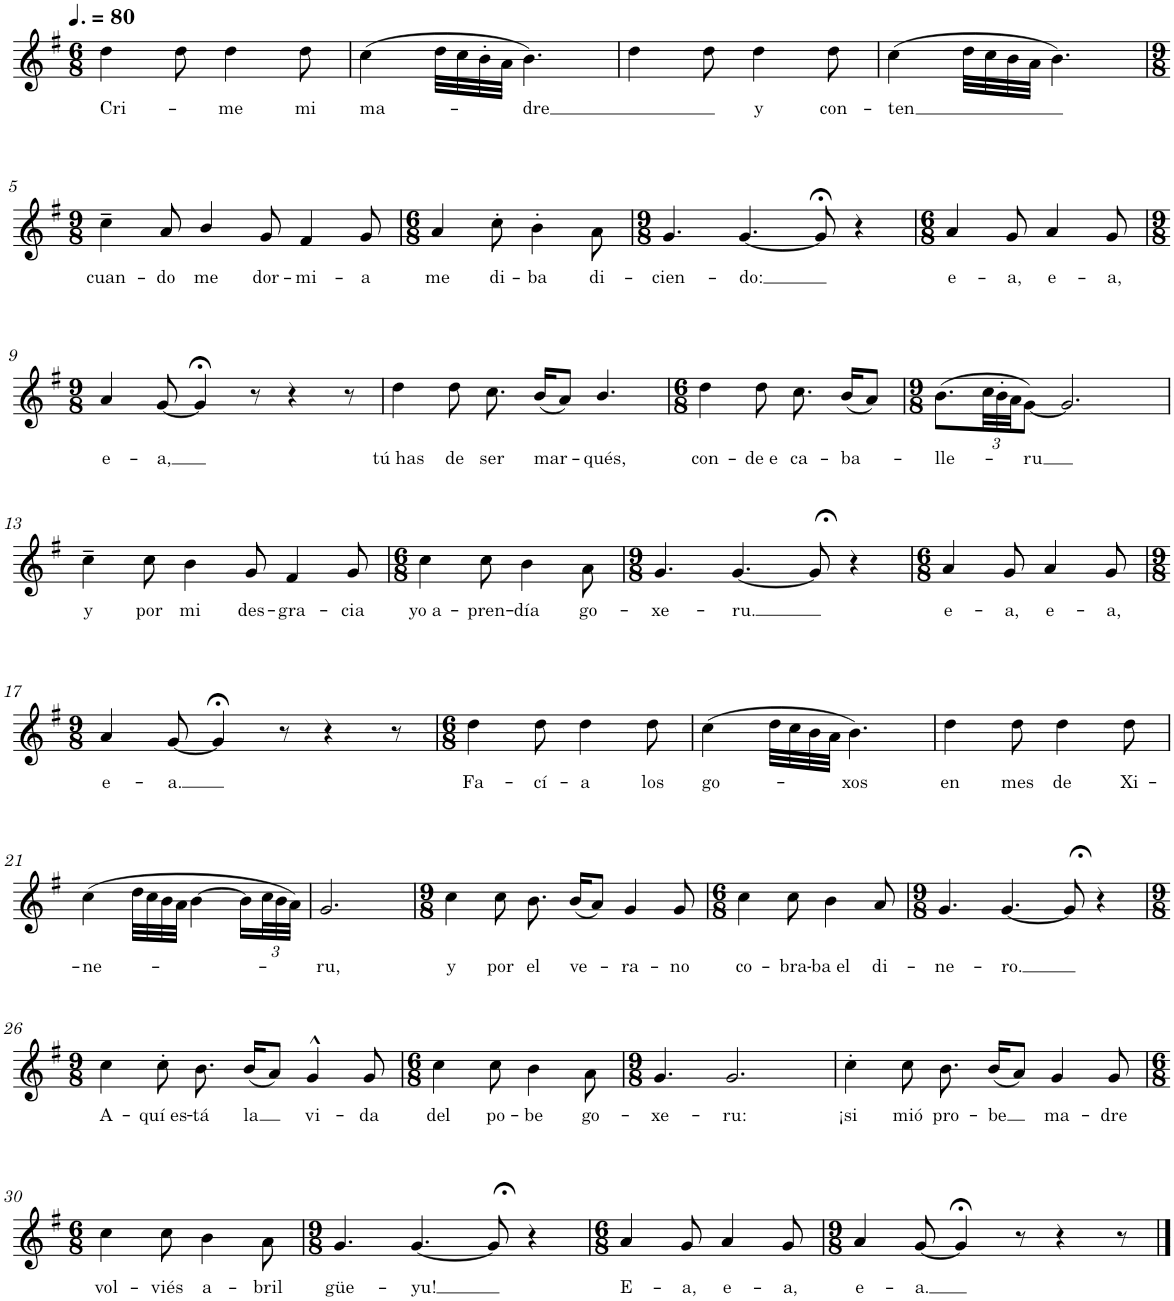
**kern	**text
*part1	*part1
*staff1	*staff1
*I"Nylon Guitar	*
*clefG2	*
*Trd7c12	*
*k[f#]	*
*M6/8	*
*MM120	*
=1	=1
!	!LO:LY:b
4dd\	Cri-
8dd\	.
!	!LO:LY:b
4dd\	-me
!	!LO:LY:b
8dd\	mi
=2	=2
!	!LO:LY:b
(4cc\	ma-
32dd\LLL	.
32cc\	.
32b'\	.
32a\JJJ	.
!	!LO:LY:b
4.b\)	-dre
=3	=3
4dd\	.
8dd\	.
!	!LO:LY:b
4dd\	y
!	!LO:LY:b
8dd\	con-
=4	=4
!	!LO:LY:b
(4cc\	-ten
32dd\LLL	.
32cc\	.
32b\	.
32a\JJJ	.
4.b\)	.
!!LO:LB:g=z
=5	=5
*M9/8	*
!	!LO:LY:b
4cc~\	cuan-
!	!LO:LY:b
8a/	-do
!	!LO:LY:b
4b/	me
!	!LO:LY:b
8g/	dor-
!	!LO:LY:b
4f#/	-mi-
!	!LO:LY:b
8g/	-a
=6	=6
*M6/8	*
!	!LO:LY:b
4a/	me
!	!LO:LY:b
8cc'\	di-
!	!LO:LY:b
4b'\	-ba
!	!LO:LY:b
8a\	di-
=7	=7
*M9/8	*
!	!LO:LY:b
4.g/	-cien-
!	!LO:LY:b
[4.g/	-do:
8g;</]	.
4r	.
=8	=8
*M6/8	*
!	!LO:LY:b
4a/	e-
!	!LO:LY:b
8g/	-a,
!	!LO:LY:b
4a/	e-
!	!LO:LY:b
8g/	-a,
!!LO:LB:g=z
=9	=9
*M9/8	*
!	!LO:LY:b
4a/	e-
!	!LO:LY:b
[8g/	-a,
4g;</]	.
8r	.
4r	.
8r	.
=10	=10
!	!LO:LY:b
4dd\	tú has
!	!LO:LY:b
8dd\	de
!	!LO:LY:b
8.cc\	ser
!	!LO:LY:b
(16b/KL	mar-
8a/J)	.
!	!LO:LY:b
4.b/	-qués,
=11	=11
*M6/8	*
!	!LO:LY:b
4dd\	con-
!	!LO:LY:b
8dd\	-de e
!	!LO:LY:b
8.cc\	ca-
!	!LO:LY:b
(16b/KL	-ba-
8a/J)	.
=12	=12
*M9/8	*
!	!LO:LY:b
(8.b\L	-lle-
*Xbrackettup	*
48cc\LL	.
48b'\	.
48a\JJ	.
!	!LO:LY:b
[<8g\J)	-ru
2.g/]	.
!!LO:LB:g=z
=13	=13
!	!LO:LY:b
4cc~\	y
!	!LO:LY:b
8cc\	por
!	!LO:LY:b
4b\	mi
!	!LO:LY:b
8g/	des-
!	!LO:LY:b
4f#/	-gra-
!	!LO:LY:b
8g/	-cia
=14	=14
*M6/8	*
!	!LO:LY:b
4cc\	yo a-
!	!LO:LY:b
8cc\	-pren-
!	!LO:LY:b
4b\	-día
!	!LO:LY:b
8a\	go-
=15	=15
*M9/8	*
!	!LO:LY:b
4.g/	-xe-
!	!LO:LY:b
[4.g/	-ru.
8g;</]	.
4r	.
=16	=16
*M6/8	*
!	!LO:LY:b
4a/	e-
!	!LO:LY:b
8g/	-a,
!	!LO:LY:b
4a/	e-
!	!LO:LY:b
8g/	-a,
!!LO:LB:g=z
=17	=17
*M9/8	*
!	!LO:LY:b
4a/	e-
!	!LO:LY:b
[8g/	-a.
4g;</]	.
8r	.
4r	.
8r	.
=18	=18
*M6/8	*
!	!LO:LY:b
4dd\	Fa-
!	!LO:LY:b
8dd\	-cí-
!	!LO:LY:b
4dd\	-a
!	!LO:LY:b
8dd\	los
=19	=19
!	!LO:LY:b
(4cc\	go-
32dd\LLL	.
32cc\	.
32b\	.
32a\JJJ	.
!	!LO:LY:b
4.b\)	-xos
=20	=20
!	!LO:LY:b
4dd\	en
!	!LO:LY:b
8dd\	mes
!	!LO:LY:b
4dd\	de
!	!LO:LY:b
8dd\	Xi-
!!LO:LB:g=z
=21	=21
!	!LO:LY:b
(4cc\	-ne-
32dd\LLL	.
32cc\	.
32b\	.
32a\JJJ	.
[>4b\	.
16b\LL]	.
48cc\L	.
48b\	.
48a\JJJ)	.
=22	=22
!	!LO:LY:b
2.g/	-ru,
=23	=23
*M9/8	*
!	!LO:LY:b
4cc\	y
!	!LO:LY:b
8cc\	por
!	!LO:LY:b
8.b\	el
!	!LO:LY:b
(16b/KL	ve-
8a/J)	.
!	!LO:LY:b
4g/	-ra-
!	!LO:LY:b
8g/	-no
=24	=24
*M6/8	*
!	!LO:LY:b
4cc\	co-
!	!LO:LY:b
8cc\	-bra-
!	!LO:LY:b
4b\	-ba el
!	!LO:LY:b
8a/	di-
=25	=25
*M9/8	*
!	!LO:LY:b
4.g/	-ne-
!	!LO:LY:b
[4.g/	-ro.
8g;</]	.
4r	.
!!LO:LB:g=z
=26	=26
*M9/8	*
!	!LO:LY:b
4cc\	A-
!	!LO:LY:b
8cc'\	-quí es-
!	!LO:LY:b
8.b\	-tá
!	!LO:LY:b
(16b/KL	la
8a/J)	.
!	!LO:LY:b
4g^^/	vi-
!	!LO:LY:b
8g/	-da
=27	=27
*M6/8	*
!	!LO:LY:b
4cc\	del
!	!LO:LY:b
8cc\	po-
!	!LO:LY:b
4b\	-be
!	!LO:LY:b
8a\	go-
=28	=28
*M9/8	*
!	!LO:LY:b
4.g/	-xe-
!	!LO:LY:b
2.g/	-ru:
=29	=29
!	!LO:LY:b
4cc'\	¡si
!	!LO:LY:b
8cc\	mió
!	!LO:LY:b
8.b\	pro-
!	!LO:LY:b
(16b/KL	-be
8a/J)	.
!	!LO:LY:b
4g/	ma-
!	!LO:LY:b
8g/	-dre
!!LO:LB:g=z
=30	=30
*M6/8	*
!	!LO:LY:b
4cc\	vol-
!	!LO:LY:b
8cc\	-viés
!	!LO:LY:b
4b\	a-
!	!LO:LY:b
8a\	-bril
=31	=31
*M9/8	*
!	!LO:LY:b
4.g/	güe-
!	!LO:LY:b
[4.g/	-yu!
8g;</]	.
4r	.
=32	=32
*M6/8	*
!	!LO:LY:b
4a/	E-
!	!LO:LY:b
8g/	-a,
!	!LO:LY:b
4a/	e-
!	!LO:LY:b
8g/	-a,
=33	=33
*M9/8	*
!	!LO:LY:b
4a/	e-
!	!LO:LY:b
[<8g/	-a.
4g;</]	.
8r	.
4r	.
8r	.
==	==
*-	*-
